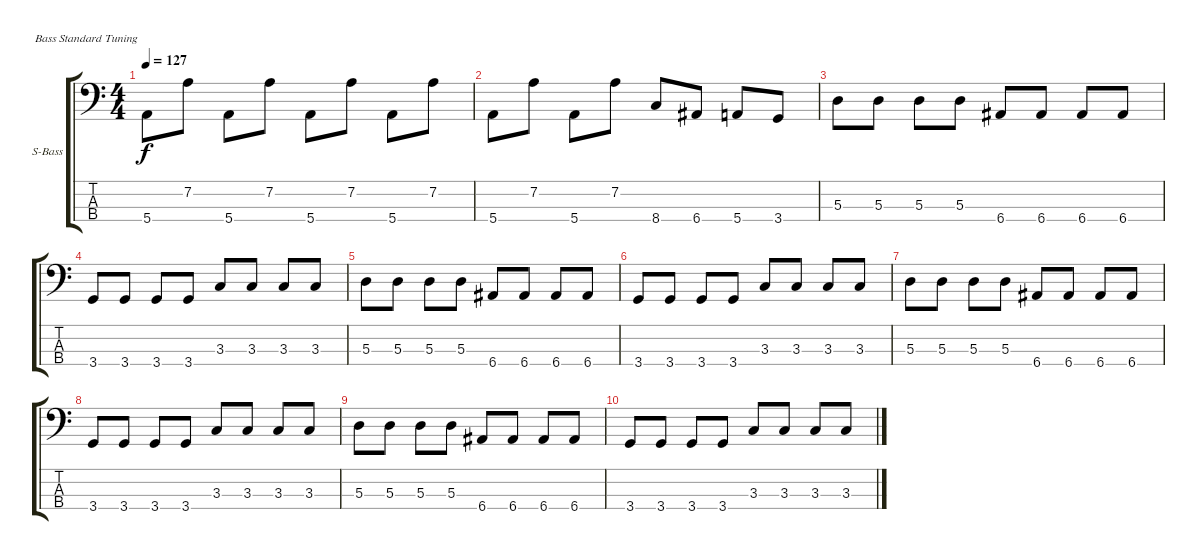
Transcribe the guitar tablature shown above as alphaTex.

\defaultSystemsLayout 4
\bracketExtendMode groupsimilarinstruments
\firstSystemTrackNameOrientation horizontal
\otherSystemsTrackNameOrientation horizontal
\track ("А. Андреев" "S-Bass") {instrument synthbass1}
\staff {score tabs}
\tuning (G2 D2 A1 E1)
\ts (4 4)
\tempo 127
\clef f4
\ks c
5.4.8{dy f} 7.2.8 5.4.8 7.2.8 5.4.8 7.2.8 5.4.8 7.2.8 |
5.4.8 7.2.8 5.4.8 7.2.8 8.4.8 6.4.8 5.4.8 3.4.8 |
5.3.8 5.3.8 5.3.8 5.3.8 6.4.8 6.4.8 6.4.8 6.4.8 |
3.4.8 3.4.8 3.4.8 3.4.8 3.3.8 3.3.8 3.3.8 3.3.8 |
5.3.8 5.3.8 5.3.8 5.3.8 6.4.8 6.4.8 6.4.8 6.4.8 |
3.4.8 3.4.8 3.4.8 3.4.8 3.3.8 3.3.8 3.3.8 3.3.8 |
5.3.8 5.3.8 5.3.8 5.3.8 6.4.8 6.4.8 6.4.8 6.4.8 |
3.4.8 3.4.8 3.4.8 3.4.8 3.3.8 3.3.8 3.3.8 3.3.8 |
5.3.8 5.3.8 5.3.8 5.3.8 6.4.8 6.4.8 6.4.8 6.4.8 |
3.4.8 3.4.8 3.4.8 3.4.8 3.3.8 3.3.8 3.3.8 3.3.8 |
\scale
0.333333
